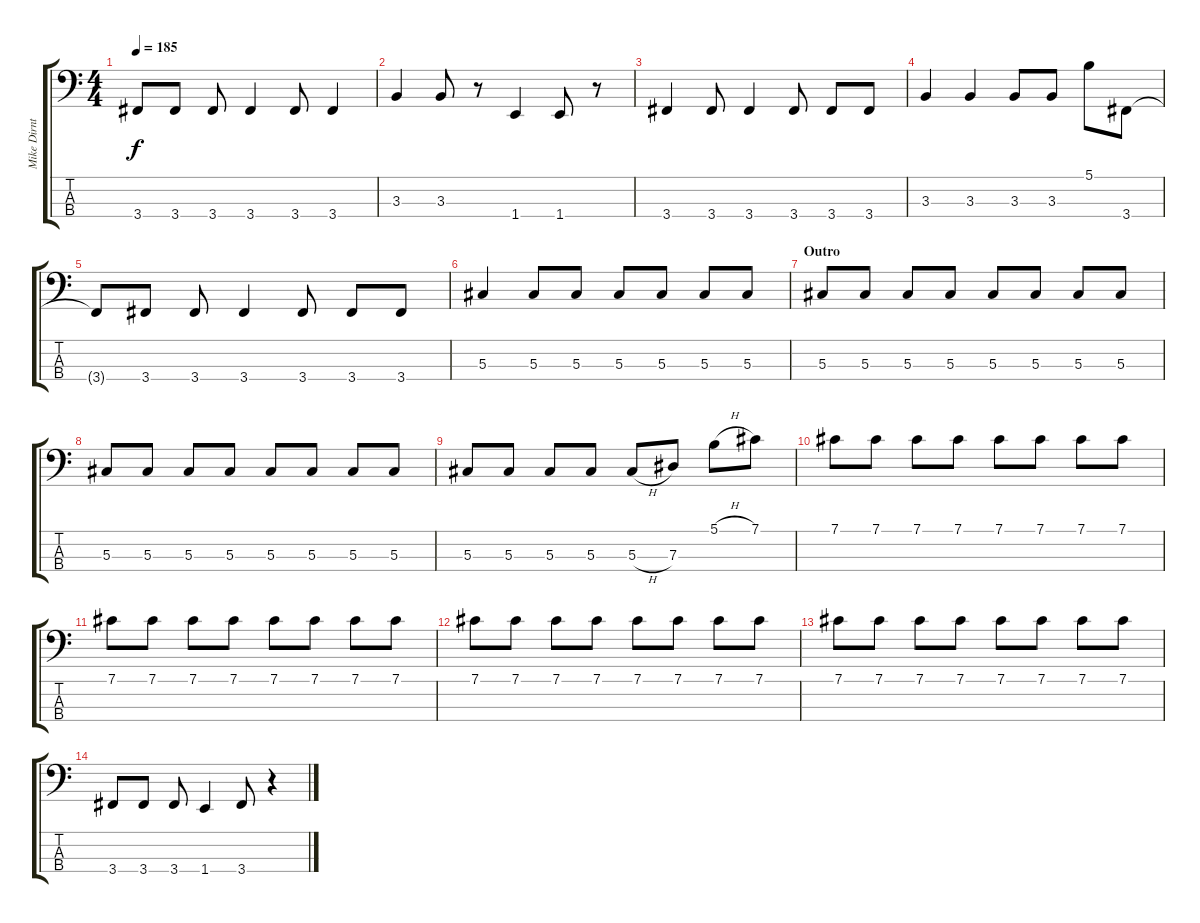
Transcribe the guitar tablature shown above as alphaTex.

\track ("Mike Dirnt" "Mike Dirnt") {instrument electricbasspick}
\staff {score tabs}
\tuning (Gb2 Db2 Ab1 Eb1) {hide}
\ts (4 4)
\tempo 185
\clef f4
\ks c
3.4{t}.8{dy f} 3.4.8 3.4.8 3.4.4 3.4.8 3.4.4 |
3.3.4 3.3.8 r.8 1.4.4 1.4.8 r.8 |
3.4.4 3.4.8 3.4.4 3.4.8 3.4.8 3.4.8 |
3.3.4 3.3.4 3.3.8 3.3.8 5.1.8 3.4.8 |
3.4{t}.8 3.4.8 3.4.8 3.4.4 3.4.8 3.4.8 3.4.8 |
5.3.4 5.3.8 5.3.8 5.3.8 5.3.8 5.3.8 5.3.8 |
\section ("" "Outro")
5.3.8 5.3.8 5.3.8 5.3.8 5.3.8 5.3.8 5.3.8 5.3.8 |
5.3.8 5.3.8 5.3.8 5.3.8 5.3.8 5.3.8 5.3.8 5.3.8 |
5.3.8 5.3.8 5.3.8 5.3.8 5.3{h}.8 7.3.8 5.1{h}.8 7.1.8 |
7.1.8 7.1.8 7.1.8 7.1.8 7.1.8 7.1.8 7.1.8 7.1.8 |
7.1.8 7.1.8 7.1.8 7.1.8 7.1.8 7.1.8 7.1.8 7.1.8 |
7.1.8 7.1.8 7.1.8 7.1.8 7.1.8 7.1.8 7.1.8 7.1.8 |
7.1.8 7.1.8 7.1.8 7.1.8 7.1.8 7.1.8 7.1.8 7.1.8 |
3.4.8 3.4.8 3.4.8 1.4.4 3.4.8 r.4
